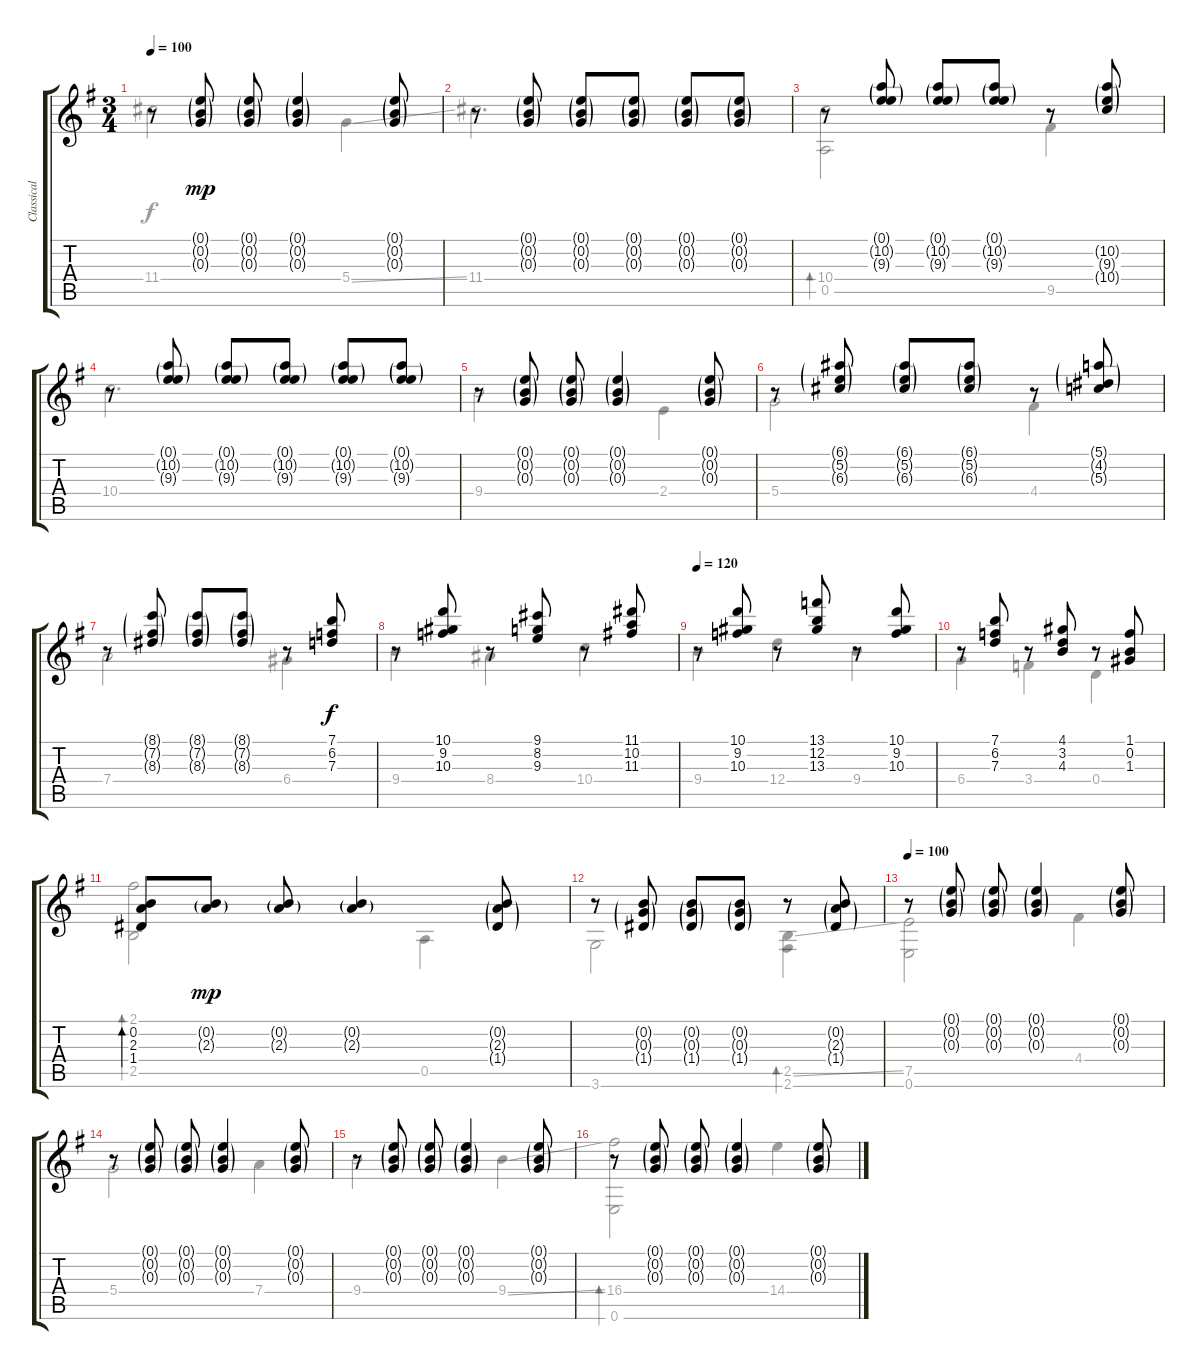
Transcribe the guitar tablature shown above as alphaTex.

\track ("Classical guitar" "Classical ") {instrument acousticguitarnylon}
\staff {score tabs}
\tuning (E4 B3 G3 D3 A2 E2) {hide}
\voice
\ts (3 4)
\tempo 100
\clef g2
\ks g
r.8{dy mp} (0.1{g} 0.2{g} 0.3{g}).8 (0.1{g} 0.2{g} 0.3{g}).8 (0.1{g} 0.2{g} 0.3{g}).4 (0.1{g} 0.2{g} 0.3{g}).8 |
r.8 (0.1{g} 0.2{g} 0.3{g}).8 (0.1{g} 0.2{g} 0.3{g}).8 (0.1{g} 0.2{g} 0.3{g}).8 (0.1{g} 0.2{g} 0.3{g}).8 (0.1{g} 0.2{g} 0.3{g}).8 |
r.8 (0.1{g} 10.2{g} 9.3{g}).8 (0.1{g} 10.2{g} 9.3{g}).8 (0.1{g} 10.2{g} 9.3{g}).8 r.8 (10.2{g} 9.3{g} 10.4{g}).8 |
r.8 (0.1{g} 10.2{g} 9.3{g}).8 (0.1{g} 10.2{g} 9.3{g}).8 (0.1{g} 10.2{g} 9.3{g}).8 (0.1{g} 10.2{g} 9.3{g}).8 (0.1{g} 10.2{g} 9.3{g}).8 |
r.8 (0.1{g} 0.2{g} 0.3{g}).8 (0.1{g} 0.2{g} 0.3{g}).8 (0.1{g} 0.2{g} 0.3{g}).4 (0.1{g} 0.2{g} 0.3{g}).8 |
r.8 (6.1{g} 5.2{g} 6.3{g}).8 (6.1{g} 5.2{g} 6.3{g}).8 (6.1{g} 5.2{g} 6.3{g}).8 r.8 (5.1{g} 4.2{g} 5.3{g}).8 |
r.8 (8.1{g} 7.2{g} 8.3{g}).8 (8.1{g} 7.2{g} 8.3{g}).8 (8.1{g} 7.2{g} 8.3{g}).8 r.8 (7.1 6.2 7.3).8{dy f} |
r.8 (10.1 9.2 10.3).8 r.8 (9.1 8.2 9.3).8 r.8 (11.1 10.2 11.3).8 |
\tempo 120
r.8 (10.1 9.2 10.3).8 r.8 (13.1 12.2 13.3).8 r.8 (10.1 9.2 10.3).8 |
r.8 (7.1 6.2 7.3).8 r.8 (4.1 3.2 4.3).8 r.8 (1.1 0.2 1.3).8 |
(0.2 2.3 1.4).8{bd 30} (0.2{g} 2.3{g}).8{dy mp} (0.2{g} 2.3{g}).8 (0.2{g} 2.3{g}).4 (0.2{g} 2.3{g} 1.4{g}).8 |
r.8 (0.2{g} 0.3{g} 1.4{g}).8 (0.2{g} 0.3{g} 1.4{g}).8 (0.2{g} 0.3{g} 1.4{g}).8 r.8 (0.2{g} 2.3{g} 1.4{g}).8 |
\tempo 100
r.8 (0.1{g} 0.2{g} 0.3{g}).8 (0.1{g} 0.2{g} 0.3{g}).8 (0.1{g} 0.2{g} 0.3{g}).4 (0.1{g} 0.2{g} 0.3{g}).8 |
r.8 (0.1{g} 0.2{g} 0.3{g}).8 (0.1{g} 0.2{g} 0.3{g}).8 (0.1{g} 0.2{g} 0.3{g}).4 (0.1{g} 0.2{g} 0.3{g}).8 |
r.8 (0.1{g} 0.2{g} 0.3{g}).8 (0.1{g} 0.2{g} 0.3{g}).8 (0.1{g} 0.2{g} 0.3{g}).4 (0.1{g} 0.2{g} 0.3{g}).8 |
r.8 (0.1{g} 0.2{g} 0.3{g}).8 (0.1{g} 0.2{g} 0.3{g}).8 (0.1{g} 0.2{g} 0.3{g}).4 (0.1{g} 0.2{g} 0.3{g}).8
\voice
\clef g2
\ottava regular
\simile none
\ks g
11.4.2{dy f} 5.4{ss}.4 |
11.4.2{d} |
(10.4 0.5).2{bd 30} 9.5.4 |
10.4.2{d} |
9.4.2 2.4.4 |
5.4.2 4.4.4 |
7.4.2 6.4.4 |
9.4.4 8.4.4 10.4.4 |
9.4.4 12.4.4 9.4.4 |
6.4.4 3.4.4 0.4.4 |
(2.1 2.5).2{bd 30} 0.5.4 |
3.6.2 (2.5{ss} 2.6).4{bd 30} |
(7.5 0.6).2 4.4.4 |
5.4.2 7.4.4 |
9.4.2 9.4{ss}.4 |
(16.4 0.6).2{bd 30} 14.4.4
